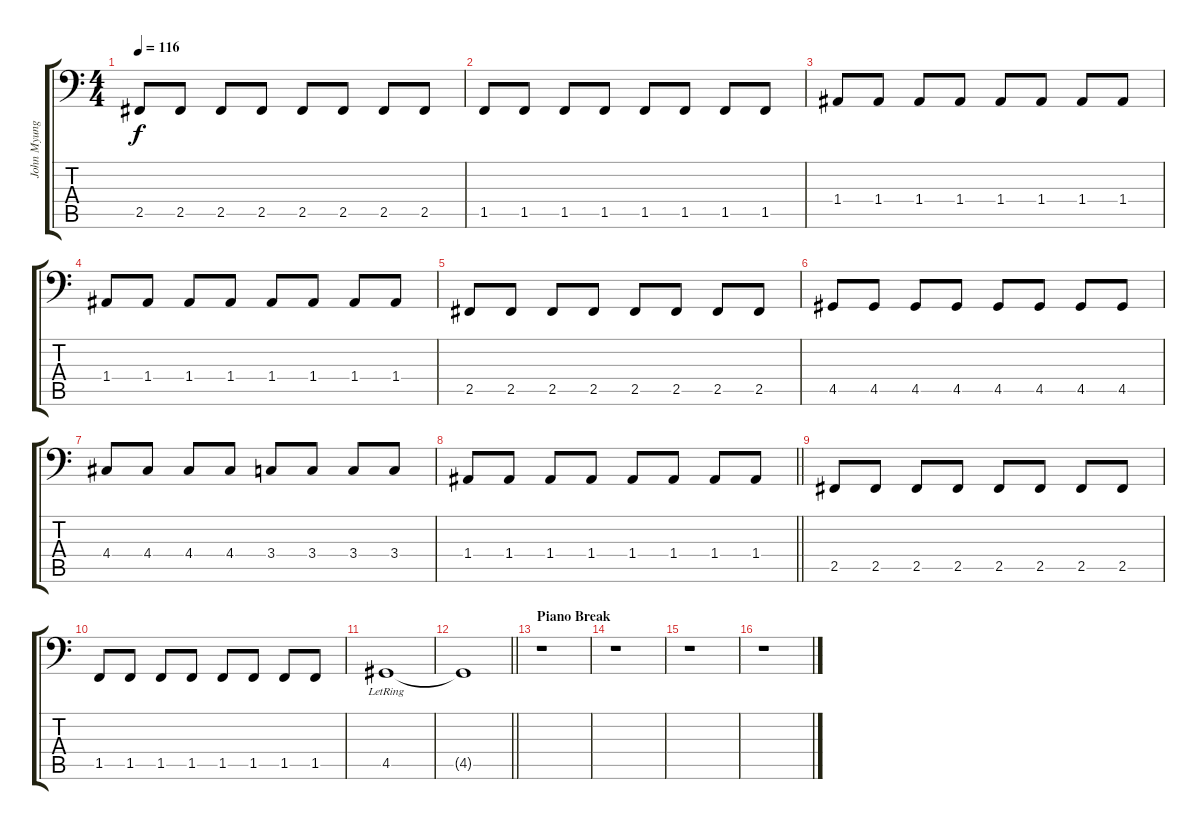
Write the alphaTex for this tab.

\track ("John Myung [Bass]" "John Myung") {instrument electricbassfinger}
\staff {score tabs}
\tuning (C3 G2 D2 A1 E1 B0) {hide}
\ts (4 4)
\tempo 116
\clef f4
\ks c
2.5.8{dy f} 2.5.8 2.5.8 2.5.8 2.5.8 2.5.8 2.5.8 2.5.8 |
1.5.8 1.5.8 1.5.8 1.5.8 1.5.8 1.5.8 1.5.8 1.5.8 |
1.4.8 1.4.8 1.4.8 1.4.8 1.4.8 1.4.8 1.4.8 1.4.8 |
1.4.8 1.4.8 1.4.8 1.4.8 1.4.8 1.4.8 1.4.8 1.4.8 |
2.5.8 2.5.8 2.5.8 2.5.8 2.5.8 2.5.8 2.5.8 2.5.8 |
4.5.8 4.5.8 4.5.8 4.5.8 4.5.8 4.5.8 4.5.8 4.5.8 |
4.4.8 4.4.8 4.4.8 4.4.8 3.4.8 3.4.8 3.4.8 3.4.8 |
\barLineRight lightlight
1.4.8 1.4.8 1.4.8 1.4.8 1.4.8 1.4.8 1.4.8 1.4.8 |
2.5.8 2.5.8 2.5.8 2.5.8 2.5.8 2.5.8 2.5.8 2.5.8 |
1.5.8 1.5.8 1.5.8 1.5.8 1.5.8 1.5.8 1.5.8 1.5.8 |
4.5{lr}.1 |
\barLineRight lightlight
4.5{t}.1 |
\section ("" "Piano Break")
r.1 |
r.1 |
r.1 |
r.1
